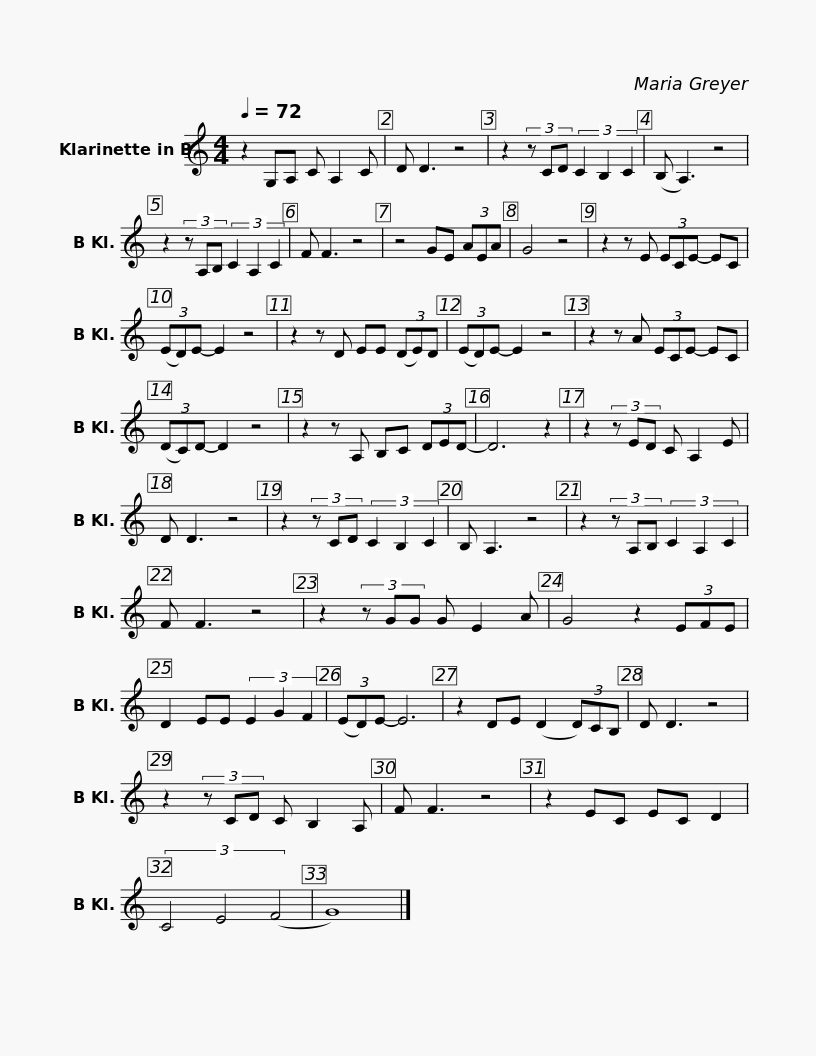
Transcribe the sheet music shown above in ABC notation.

X:1
L:1/8
Q:1/4=72
M:4/4
I:linebreak $
K:none
V:1 treble transpose=-2
V:1
[K:C] z2 G,A, C A,2 C | D D3 z4 | z2 (3z CD (3C2 B,2 C2 | (B, A,3) z4 |$ z2 (3z A,B, (3C2 A,2 C2 | %5
 F F3 z4 | z4 GE (3AEA | G4 z4 |$ z2 z E (3ECE- EC | (3(ED)E- E2 z4 | %10
 z2 z D EE (3(DE)D | (3(ED)E- E2 z4 |$ z2 z A (3ECE- EC | (3(DC)D- D2 z4 | z2 z A, B,C (3DED- | %15
 D6 z2 |$ z2 (3z ED C A,2 E | D D3 z4 | z2 (3z CD (3C2 B,2 C2 | B, A,3 z4 |$ %20
 z2 (3z A,B, (3C2 A,2 C2 | F F3 z4 | z2 (3z GG G E2 A | G4 z2 (3EFE |$ D2 EE (3E2 G2 F2 | %25
 (3(ED)E- E6 | z2 DE (D2 (3D)CB, | D D3 z4 |$ z2 (3z CD C B,2 A, | F F3 z4 | %30
 z2 EC EC D2 | (3C4 E4 (F4 | G8) |] %33
